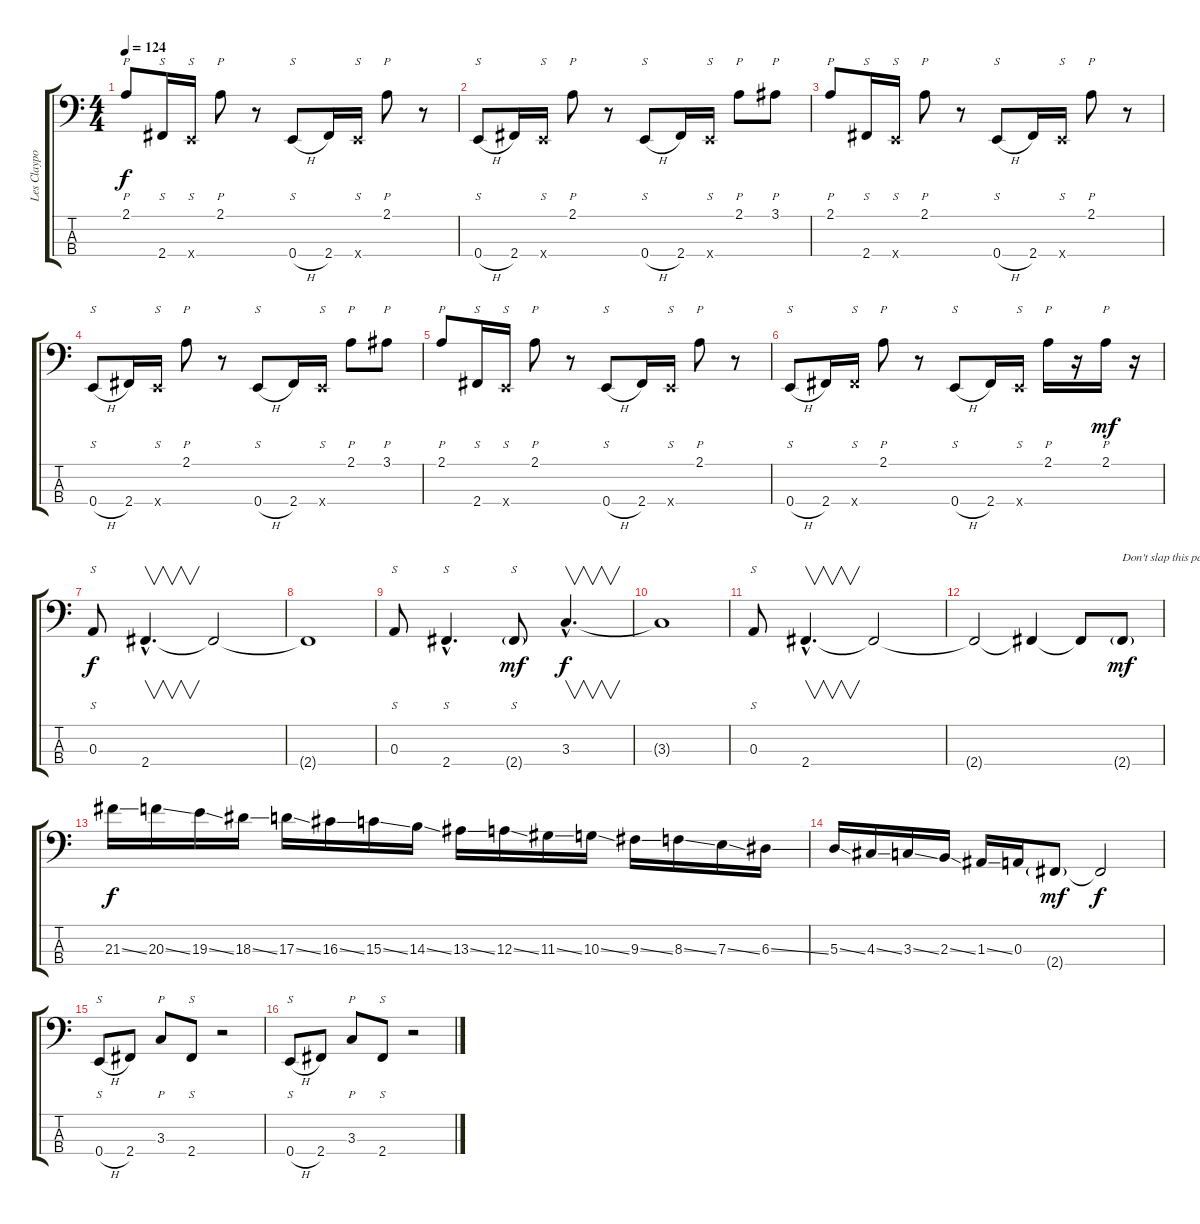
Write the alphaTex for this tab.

\track ("Les Claypool / Bass" "Les Claypo") {instrument slapbass2}
\staff {score tabs}
\tuning (G2 D2 A1 E1) {hide}
\ts (4 4)
\tempo 124
\clef f4
\ks c
2.1.8{p dy f} 2.4.16{s} 0.4{x}.16{s} 2.1.8{p} r.8 0.4{h}.8{s} 2.4.16 0.4{x}.16{s} 2.1.8{p} r.8 |
0.4{h}.8{s} 2.4.16 0.4{x}.16{s} 2.1.8{p} r.8 0.4{h}.8{s} 2.4.16 0.4{x}.16{s} 2.1.8{p} 3.1.8{p} |
2.1.8{p} 2.4.16{s} 0.4{x}.16{s} 2.1.8{p} r.8 0.4{h}.8{s} 2.4.16 0.4{x}.16{s} 2.1.8{p} r.8 |
0.4{h}.8{s} 2.4.16 0.4{x}.16{s} 2.1.8{p} r.8 0.4{h}.8{s} 2.4.16 0.4{x}.16{s} 2.1.8{p} 3.1.8{p} |
2.1.8{p} 2.4.16{s} 0.4{x}.16{s} 2.1.8{p} r.8 0.4{h}.8{s} 2.4.16 0.4{x}.16{s} 2.1.8{p} r.8 |
0.4{h}.8{s} 2.4.16 2.4{x}.16{s} 2.1.8{p} r.8 0.4{h}.8{s} 2.4.16 0.4{x}.16{s} 2.1.16{p} r.16 2.1.16{p dy mf} r.16 |
0.3.8{s dy f} 2.4{hac}.4{v d} 2.4{t}.2 |
2.4{t}.1 |
0.3.8{s} 2.4{hac}.4{s d} 2.4{g}.8{s dy mf} 3.3{hac}.4{v d dy f} |
3.3{t}.1 |
0.3.8{s} 2.4{hac}.4{v d} 2.4{t}.2 |
2.4{t}.2 2.4{t}.4 2.4{t}.8 2.4{g}.8{txt "Don't slap this part" dy mf instrument electricbassfinger} |
21.3{ss}.16{dy f} 20.3{ss}.16 19.3{ss}.16 18.3{ss}.16 17.3{ss}.16 16.3{ss}.16 15.3{ss}.16 14.3{ss}.16 13.3{ss}.16 12.3{ss}.16 11.3{ss}.16 10.3{ss}.16 9.3{ss}.16 8.3{ss}.16 7.3{ss}.16 6.3{ss}.16 |
5.3{ss}.16 4.3{ss}.16 3.3{ss}.16 2.3{ss}.16 1.3{ss}.16 0.3.16 2.4{g}.8{dy mf} 2.4{t}.2{dy f} |
0.4{h}.8{s instrument slapbass2} 2.4.8 3.3.8{p} 2.4.8{s} r.2 |
0.4{h}.8{s} 2.4.8 3.3.8{p} 2.4.8{s} r.2
